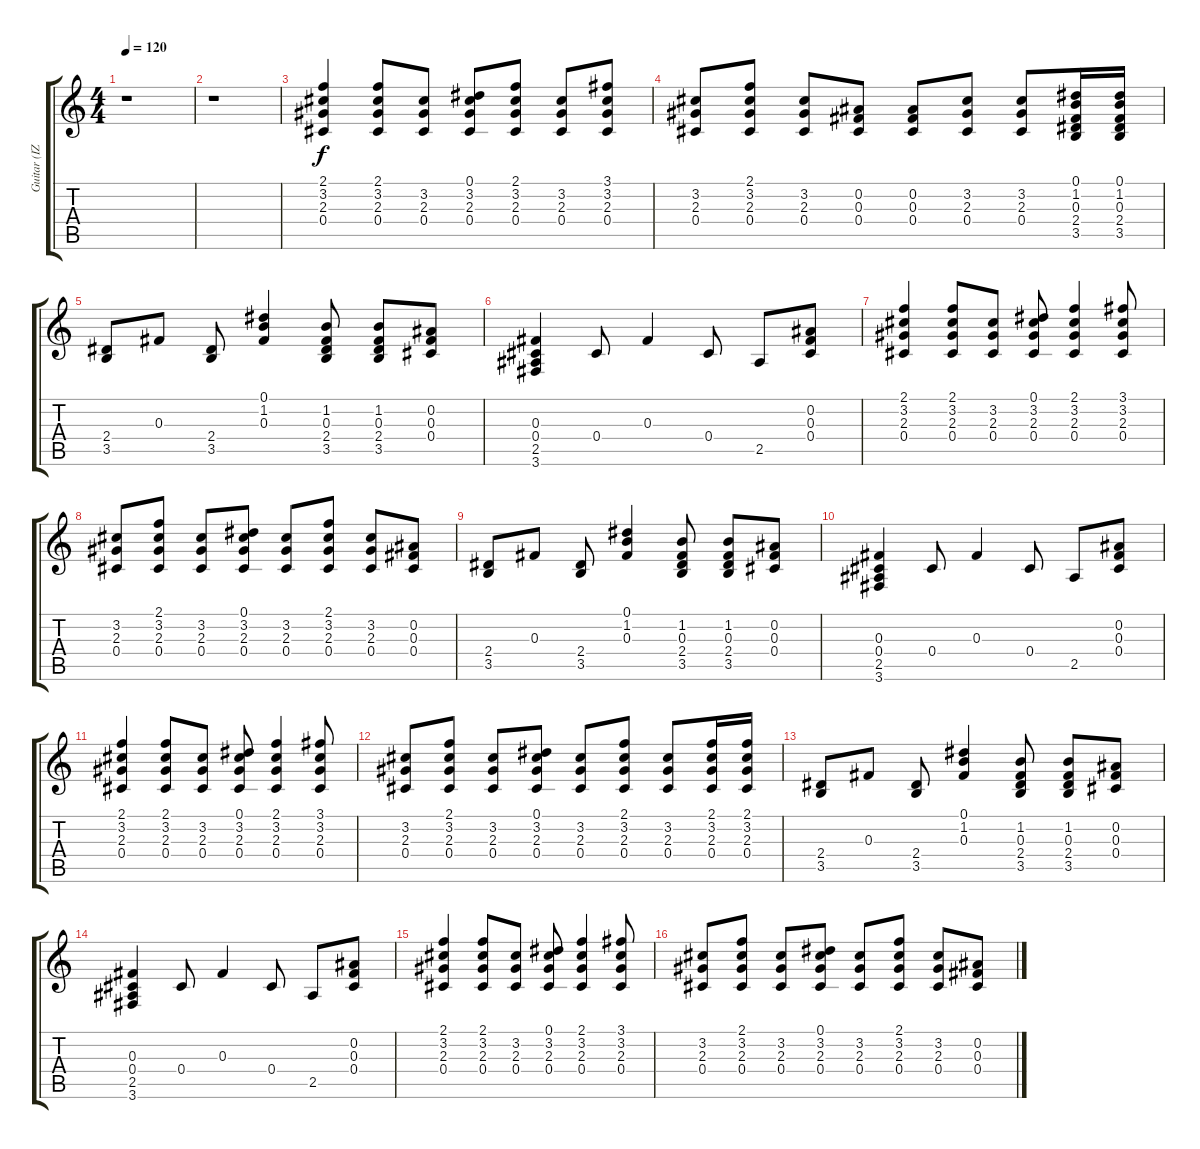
\track ("Guitar (IZZY)" "Guitar (IZ") {instrument acousticguitarnylon}
\staff {score tabs}
\tuning (Eb4 Bb3 Gb3 Db3 Ab2 Eb2) {hide}
\ts (4 4)
\tempo 120
\clef g2
\ks c
r.1{dy f} |
r.1 |
(2.1 3.2 2.3 0.4).4 (2.1 3.2 2.3 0.4).8 (3.2 2.3 0.4).8 (0.1 3.2 2.3 0.4).8 (2.1 3.2 2.3 0.4).8 (3.2 2.3 0.4).8 (3.1 3.2 2.3 0.4).8 |
(3.2 2.3 0.4).8 (2.1 3.2 2.3 0.4).8 (3.2 2.3 0.4).8 (0.2 0.3 0.4).8 (0.2 0.3 0.4).8 (3.2 2.3 0.4).8 (3.2 2.3 0.4).8 (0.1 1.2 0.3 2.4 3.5).16 (0.1 1.2 0.3 2.4 3.5).16 |
(2.4 3.5).8 0.3.8 (2.4 3.5).8 (0.1 1.2 0.3).4 (1.2 0.3 2.4 3.5).8 (1.2 0.3 2.4 3.5).8 (0.2 0.3 0.4).8 |
(0.3 0.4 2.5 3.6).4 0.4.8 0.3.4 0.4.8 2.5.8 (0.2 0.3 0.4).8 |
(2.1 3.2 2.3 0.4).4 (2.1 3.2 2.3 0.4).8 (3.2 2.3 0.4).8 (0.1 3.2 2.3 0.4).8 (2.1 3.2 2.3 0.4).4 (3.1 3.2 2.3 0.4).8 |
(3.2 2.3 0.4).8 (2.1 3.2 2.3 0.4).8 (3.2 2.3 0.4).8 (0.1 3.2 2.3 0.4).8 (3.2 2.3 0.4).8 (2.1 3.2 2.3 0.4).8 (3.2 2.3 0.4).8 (0.2 0.3 0.4).8 |
(2.4 3.5).8 0.3.8 (2.4 3.5).8 (0.1 1.2 0.3).4 (1.2 0.3 2.4 3.5).8 (1.2 0.3 2.4 3.5).8 (0.2 0.3 0.4).8 |
(0.3 0.4 2.5 3.6).4 0.4.8 0.3.4 0.4.8 2.5.8 (0.2 0.3 0.4).8 |
(2.1 3.2 2.3 0.4).4 (2.1 3.2 2.3 0.4).8 (3.2 2.3 0.4).8 (0.1 3.2 2.3 0.4).8 (2.1 3.2 2.3 0.4).4 (3.1 3.2 2.3 0.4).8 |
(3.2 2.3 0.4).8 (2.1 3.2 2.3 0.4).8 (3.2 2.3 0.4).8 (0.1 3.2 2.3 0.4).8 (3.2 2.3 0.4).8 (2.1 3.2 2.3 0.4).8 (3.2 2.3 0.4).8 (2.1 3.2 2.3 0.4).16 (2.1 3.2 2.3 0.4).16 |
(2.4 3.5).8 0.3.8 (2.4 3.5).8 (0.1 1.2 0.3).4 (1.2 0.3 2.4 3.5).8 (1.2 0.3 2.4 3.5).8 (0.2 0.3 0.4).8 |
(0.3 0.4 2.5 3.6).4 0.4.8 0.3.4 0.4.8 2.5.8 (0.2 0.3 0.4).8 |
(2.1 3.2 2.3 0.4).4 (2.1 3.2 2.3 0.4).8 (3.2 2.3 0.4).8 (0.1 3.2 2.3 0.4).8 (2.1 3.2 2.3 0.4).4 (3.1 3.2 2.3 0.4).8 |
(3.2 2.3 0.4).8 (2.1 3.2 2.3 0.4).8 (3.2 2.3 0.4).8 (0.1 3.2 2.3 0.4).8 (3.2 2.3 0.4).8 (2.1 3.2 2.3 0.4).8 (3.2 2.3 0.4).8 (0.2 0.3 0.4).8
